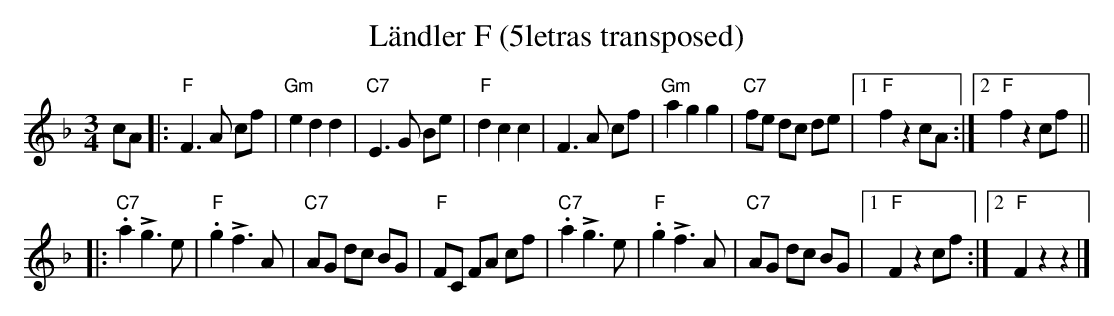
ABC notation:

X:1
T:L\"andler F (5letras transposed)
M:3/4
L:1/8
K:F transpose=3 %%MIDI gchordon
cA |: "F"F3A cf | "Gm"e2d2d2 | "C7"E3G Be | "F"d2c2c2 | F3A cf | "Gm"a2g2g2 | "C7"fe dc de |1 "F"f2z2cA :|2 "F"f2z2cf ||
|: "C7".a2!>!g3e | "F".g2!>!f3A | "C7"AG dc BG | "F"FC FA cf | "C7".a2!>!g3e | "F".g2!>!f3A | "C7"AG dc BG |1 "F"F2z2cf :|2 "F"F2z2z2 |]
